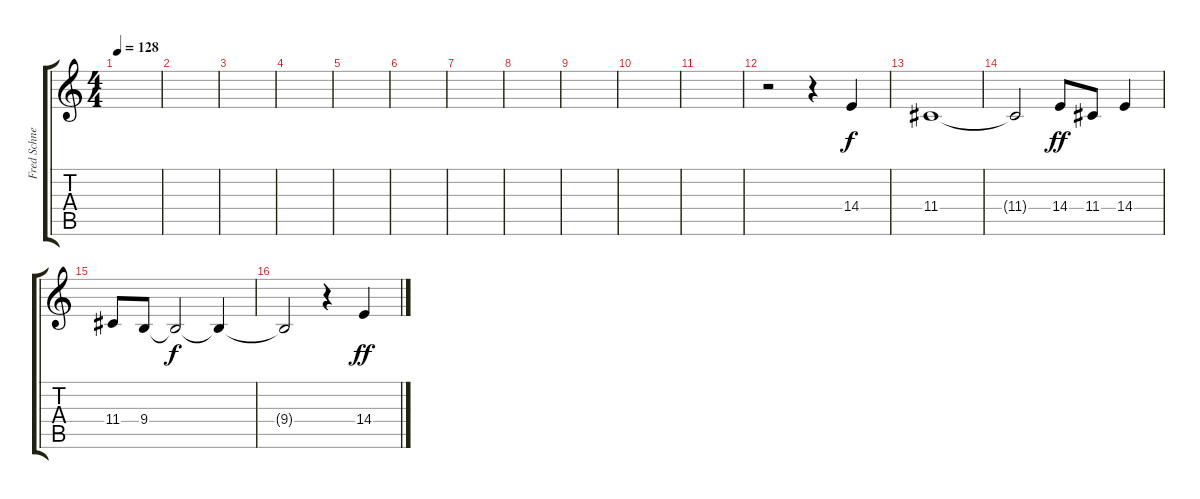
\track ("Fred Schneider (keys 2)" "Fred Schne") {instrument ocarina}
\staff {score tabs}
\tuning (E4 B3 G3 D3 A2 E2) {hide}
\ts (4 4)
\tempo 128
\clef g2
\ks c
|
|
|
|
|
|
|
|
|
|
|
r.2 r.4 14.4.4 |
11.4.1 |
11.4{t}.2{dy f} 14.4.8{dy ff} 11.4.8 14.4.4 |
11.4.8 9.4.8 9.4{t}.2{dy f} 9.4{t}.4 |
9.4{t}.2 r.4 14.4.4{dy ff}
